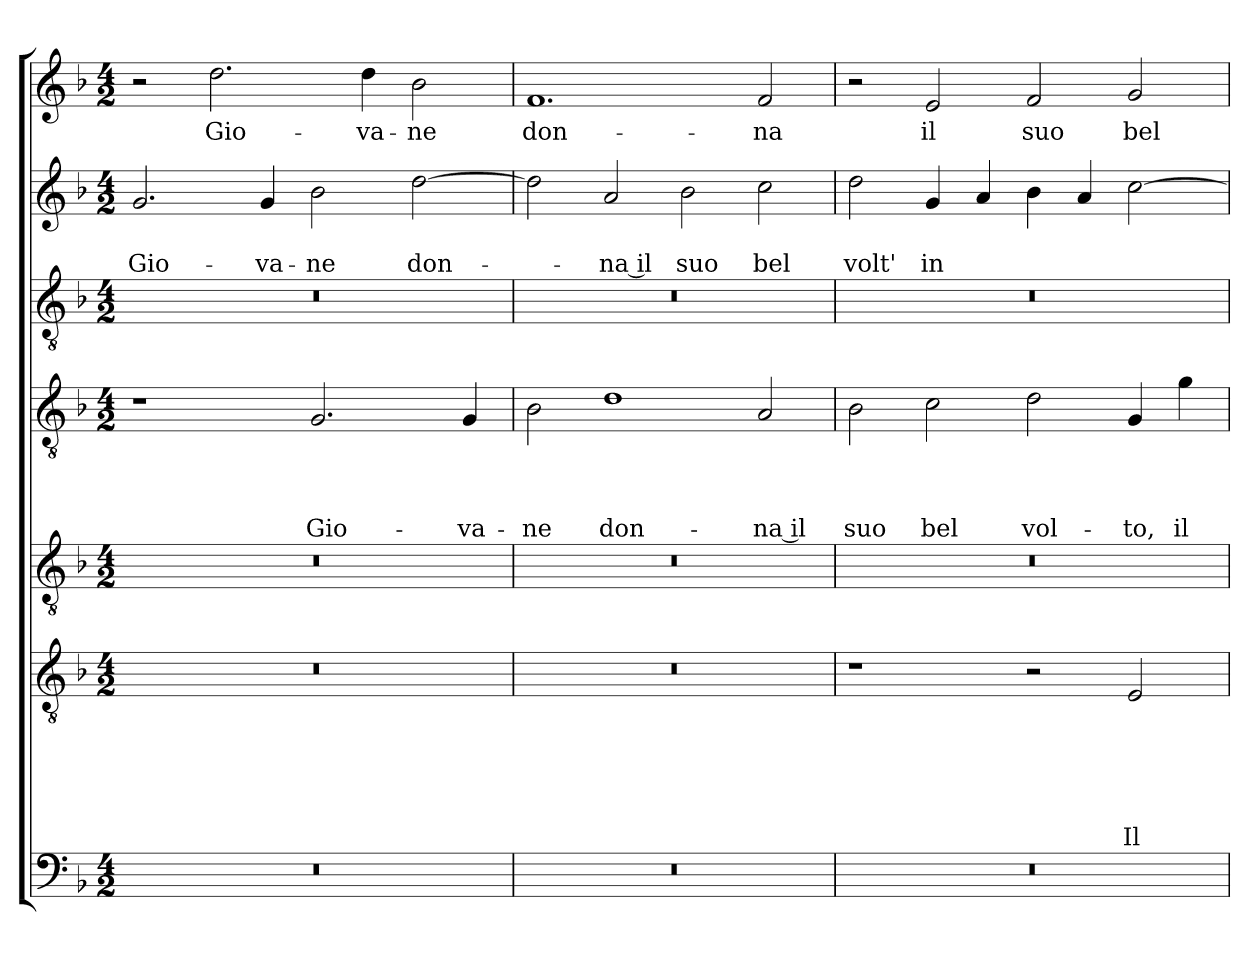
**kern	**kern	**text	**text	**text	**text	**text	**text	**kern	**kern	**text	**text	**text	**text	**kern	**kern	**text	**text	**kern	**text
*part7	*part6	*part6	*part6	*part6	*part6	*part6	*part6	*part5	*part4	*part4	*part4	*part4	*part4	*part3	*part2	*part2	*part2	*part1	*part1
*staff7	*staff6	*staff6	*staff6	*staff6	*staff6	*staff6	*staff6	*staff5	*staff4	*staff4	*staff4	*staff4	*staff4	*staff3	*staff2	*staff2	*staff2	*staff1	*staff1
*clefF4	*clefGv2	*	*	*	*	*	*	*clefGv2	*clefGv2	*	*	*	*	*clefGv2	*clefG2	*	*	*clefG2	*
*k[b-]	*k[b-]	*	*	*	*	*	*	*k[b-]	*k[b-]	*	*	*	*	*k[b-]	*k[b-]	*	*	*k[b-]	*
*d:	*d:	*	*	*	*	*	*	*d:	*d:	*	*	*	*	*d:	*d:	*	*	*d:	*
*M4/2	*M4/2	*	*	*	*	*	*	*M4/2	*M4/2	*	*	*	*	*M4/2	*M4/2	*	*	*M4/2	*
=1	=1	=1	=1	=1	=1	=1	=1	=1	=1	=1	=1	=1	=1	=1	=1	=1	=1	=1	=1
!	!	!	!	!	!	!	!	!	!	!	!	!	!	!	!	!	!LO:LY:b	!	!
0r	0r	.	.	.	.	.	.	0r	1r	.	.	.	.	0r	2.g/	.	Gio-	2r	.
!	!	!	!	!	!	!	!	!	!	!	!	!	!	!	!	!	!	!	!LO:LY:b
.	.	.	.	.	.	.	.	.	.	.	.	.	.	.	.	.	.	2.dd\	Gio-
!	!	!	!	!	!	!	!	!	!	!	!	!	!	!	!	!	!LO:LY:b	!	!
.	.	.	.	.	.	.	.	.	.	.	.	.	.	.	4g/	.	-va-	.	.
!	!	!	!	!	!	!	!	!	!	!	!	!	!LO:LY:b	!	!	!	!LO:LY:b	!	!
.	.	.	.	.	.	.	.	.	2.G/	.	.	.	Gio-	.	2b-\	.	-ne	.	.
!	!	!	!	!	!	!	!	!	!	!	!	!	!	!	!	!	!	!	!LO:LY:b
.	.	.	.	.	.	.	.	.	.	.	.	.	.	.	.	.	.	4dd\	-va-
!	!	!	!	!	!	!	!	!	!	!	!	!	!	!	!	!	!LO:LY:b	!	!LO:LY:b
.	.	.	.	.	.	.	.	.	.	.	.	.	.	.	[2dd\	.	don-	2b-\	-ne
!	!	!	!	!	!	!	!	!	!	!	!	!	!LO:LY:b	!	!	!	!	!	!
.	.	.	.	.	.	.	.	.	4G/	.	.	.	-va-	.	.	.	.	.	.
=2	=2	=2	=2	=2	=2	=2	=2	=2	=2	=2	=2	=2	=2	=2	=2	=2	=2	=2	=2
!	!	!	!	!	!	!	!	!	!	!	!	!	!LO:LY:b	!	!	!	!	!	!LO:LY:b
0r	0r	.	.	.	.	.	.	0r	2B-\	.	.	.	-ne	0r	2dd\]	.	.	1.f	don-
!	!	!	!	!	!	!	!	!	!	!	!	!	!LO:LY:b	!	!	!	!LO:LY:b	!	!
.	.	.	.	.	.	.	.	.	1d	.	.	.	don-	.	2a/	.	-na il	.	.
!	!	!	!	!	!	!	!	!	!	!	!	!	!	!	!	!	!LO:LY:b	!	!
.	.	.	.	.	.	.	.	.	.	.	.	.	.	.	2b-\	.	suo	.	.
!	!	!	!	!	!	!	!	!	!	!	!	!	!LO:LY:b	!	!	!	!LO:LY:b	!	!LO:LY:b
.	.	.	.	.	.	.	.	.	2A/	.	.	.	-na il	.	2cc\	.	bel	2f/	-na
=3	=3	=3	=3	=3	=3	=3	=3	=3	=3	=3	=3	=3	=3	=3	=3	=3	=3	=3	=3
!	!	!	!	!	!	!	!	!	!	!	!	!	!LO:LY:b	!	!	!	!LO:LY:b	!	!
0r	1r	.	.	.	.	.	.	0r	2B-\	.	.	.	suo	0r	2dd\	.	volt'	2r	.
!	!	!	!	!	!	!	!	!	!	!	!	!	!LO:LY:b	!	!	!	!LO:LY:b	!	!LO:LY:b
.	.	.	.	.	.	.	.	.	2c\	.	.	.	bel	.	4g/	.	in	2e/	il
.	.	.	.	.	.	.	.	.	.	.	.	.	.	.	4a/	.	.	.	.
!	!	!	!	!	!	!	!	!	!	!	!	!	!LO:LY:b	!	!	!	!	!	!LO:LY:b
.	2r	.	.	.	.	.	.	.	2d\	.	.	.	vol-	.	4b-\	.	.	2f/	suo
.	.	.	.	.	.	.	.	.	.	.	.	.	.	.	4a/	.	.	.	.
!	!	!	!	!	!	!	!LO:LY:b	!	!	!	!	!	!LO:LY:b	!	!	!	!	!	!LO:LY:b
.	2E/	.	.	.	.	.	Il	.	4G/	.	.	.	-to,	.	[2cc\	.	.	2g/	bel
!	!	!	!	!	!	!	!	!	!	!	!	!	!LO:LY:b	!	!	!	!	!	!
.	.	.	.	.	.	.	.	.	4g\	.	.	.	il	.	.	.	.	.	.
=	=	=	=	=	=	=	=	=	=	=	=	=	=	=	=	=	=	=	=
*-	*-	*-	*-	*-	*-	*-	*-	*-	*-	*-	*-	*-	*-	*-	*-	*-	*-	*-	*-
